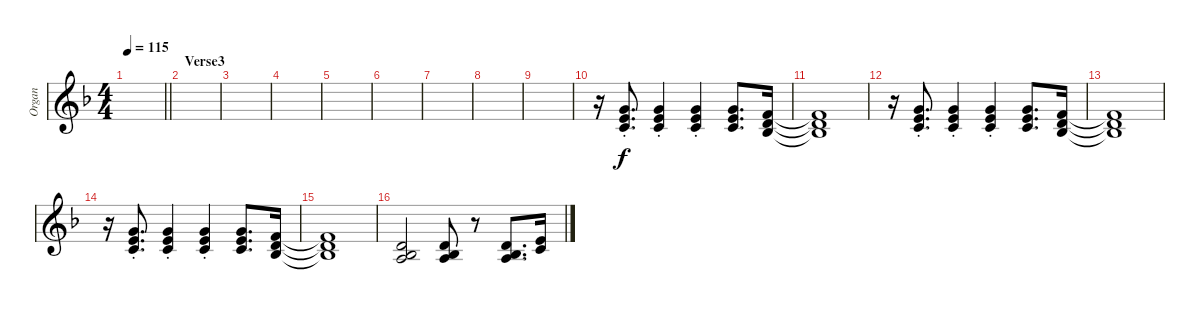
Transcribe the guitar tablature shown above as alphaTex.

\track ("Organ" "Organ") {instrument electricpiano1}
\staff {score}
\tuning (E5 B4 G4 D4 A3 E3) {hide}
\ts (4 4)
\tempo 115
\clef g2
\barLineRight lightlight
\ks f
|
\section ("" "Verse3")
|
|
|
|
|
|
|
|
r.16 (0.3 2.4{st} 3.5).8{d} (0.3 2.4 3.5{st}).4 (0.3 2.4 3.5{st}).4 (0.3 2.4 3.5).8{d} (0.4 8.5 6.6).16 |
(0.4{t} 8.5{t} 6.6{t}).1 |
r.16 (0.3 2.4{st} 3.5).8{d} (0.3 2.4 3.5{st}).4 (0.3 2.4 3.5{st}).4 (0.3 2.4 3.5).8{d} (0.4 8.5 6.6).16 |
(0.4{t} 8.5{t} 6.6{t}).1 |
r.16 (0.3 2.4{st} 3.5).8{d} (0.3 2.4 3.5{st}).4 (0.3 2.4 3.5{st}).4 (0.3 2.4 3.5).8{d} (0.4 8.5 6.6).16 |
(0.4{t} 8.5{t} 6.6{t}).1 |
(0.4 0.5 6.6).2 (0.4 0.5 6.6).8 r.8 (0.4 0.5 6.6).8{d} (2.4 3.5).16
